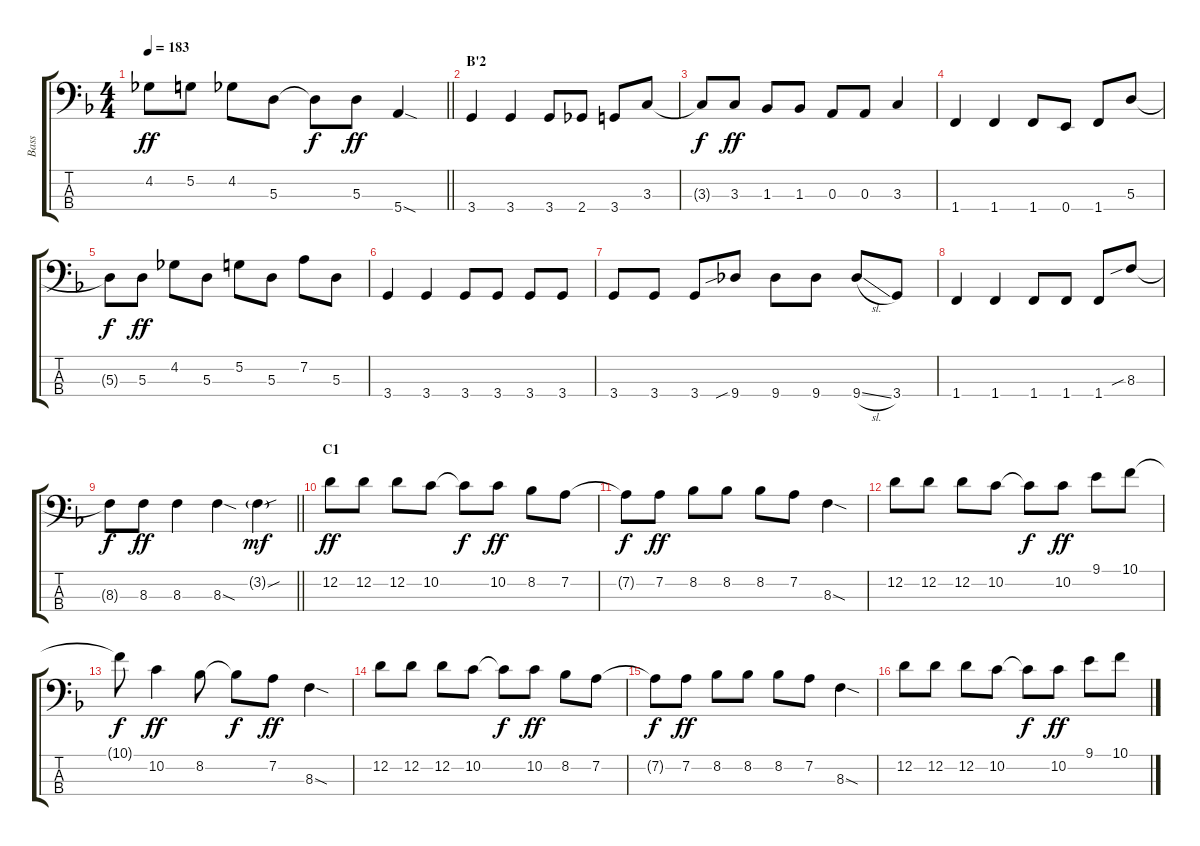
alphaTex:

\track ("Bass" "Bass") {instrument electricbasspick}
\staff {score tabs}
\tuning (G2 D2 A1 E1) {hide}
\ts (4 4)
\tempo 183
\clef f4
\barLineRight lightlight
\ks f
4.2.8{dy ff} 5.2.8 4.2.8 5.3.8 5.3{t}.8{dy f} 5.3.8{dy ff} 5.4{sod}.4 |
\section ("" "B'2")
3.4.4 3.4.4 3.4.8 2.4.8 3.4.8 3.3.8 |
3.3{t}.8{dy f} 3.3.8{dy ff} 1.3.8 1.3.8 0.3.8 0.3.8 3.3.4 |
1.4.4 1.4.4 1.4.8 0.4.8 1.4.8 5.3.8 |
5.3{t}.8{dy f} 5.3.8{dy ff} 4.2.8 5.3.8 5.2.8 5.3.8 7.2.8 5.3.8 |
3.4.4 3.4.4 3.4.8 3.4.8 3.4.8 3.4.8 |
3.4.8 3.4.8 3.4.8 9.4{sib}.8 9.4.8 9.4.8 9.4{sl}.8 3.4.8 |
1.4.4 1.4.4 1.4.8 1.4.8 1.4.8 8.3{sib}.8 |
\barLineRight lightlight
8.3{t}.8{dy f} 8.3.8{dy ff} 8.3.4 8.3{sod}.4 3.2{sou g}.4{dy mf} |
\section ("" "C1")
12.2.8{dy ff} 12.2.8 12.2.8 10.2.8 10.2{t}.8{dy f} 10.2.8{dy ff} 8.2.8 7.2.8 |
7.2{t}.8{dy f} 7.2.8{dy ff} 8.2.8 8.2.8 8.2.8 7.2.8 8.3{sod}.4 |
12.2.8 12.2.8 12.2.8 10.2.8 10.2{t}.8{dy f} 10.2.8{dy ff} 9.1.8 10.1.8 |
10.1{t}.8{dy f} 10.2.4{dy ff} 8.2.8 8.2{t}.8{dy f} 7.2.8{dy ff} 8.3{sod}.4 |
12.2.8 12.2.8 12.2.8 10.2.8 10.2{t}.8{dy f} 10.2.8{dy ff} 8.2.8 7.2.8 |
7.2{t}.8{dy f} 7.2.8{dy ff} 8.2.8 8.2.8 8.2.8 7.2.8 8.3{sod}.4 |
12.2.8 12.2.8 12.2.8 10.2.8 10.2{t}.8{dy f} 10.2.8{dy ff} 9.1.8 10.1.8
